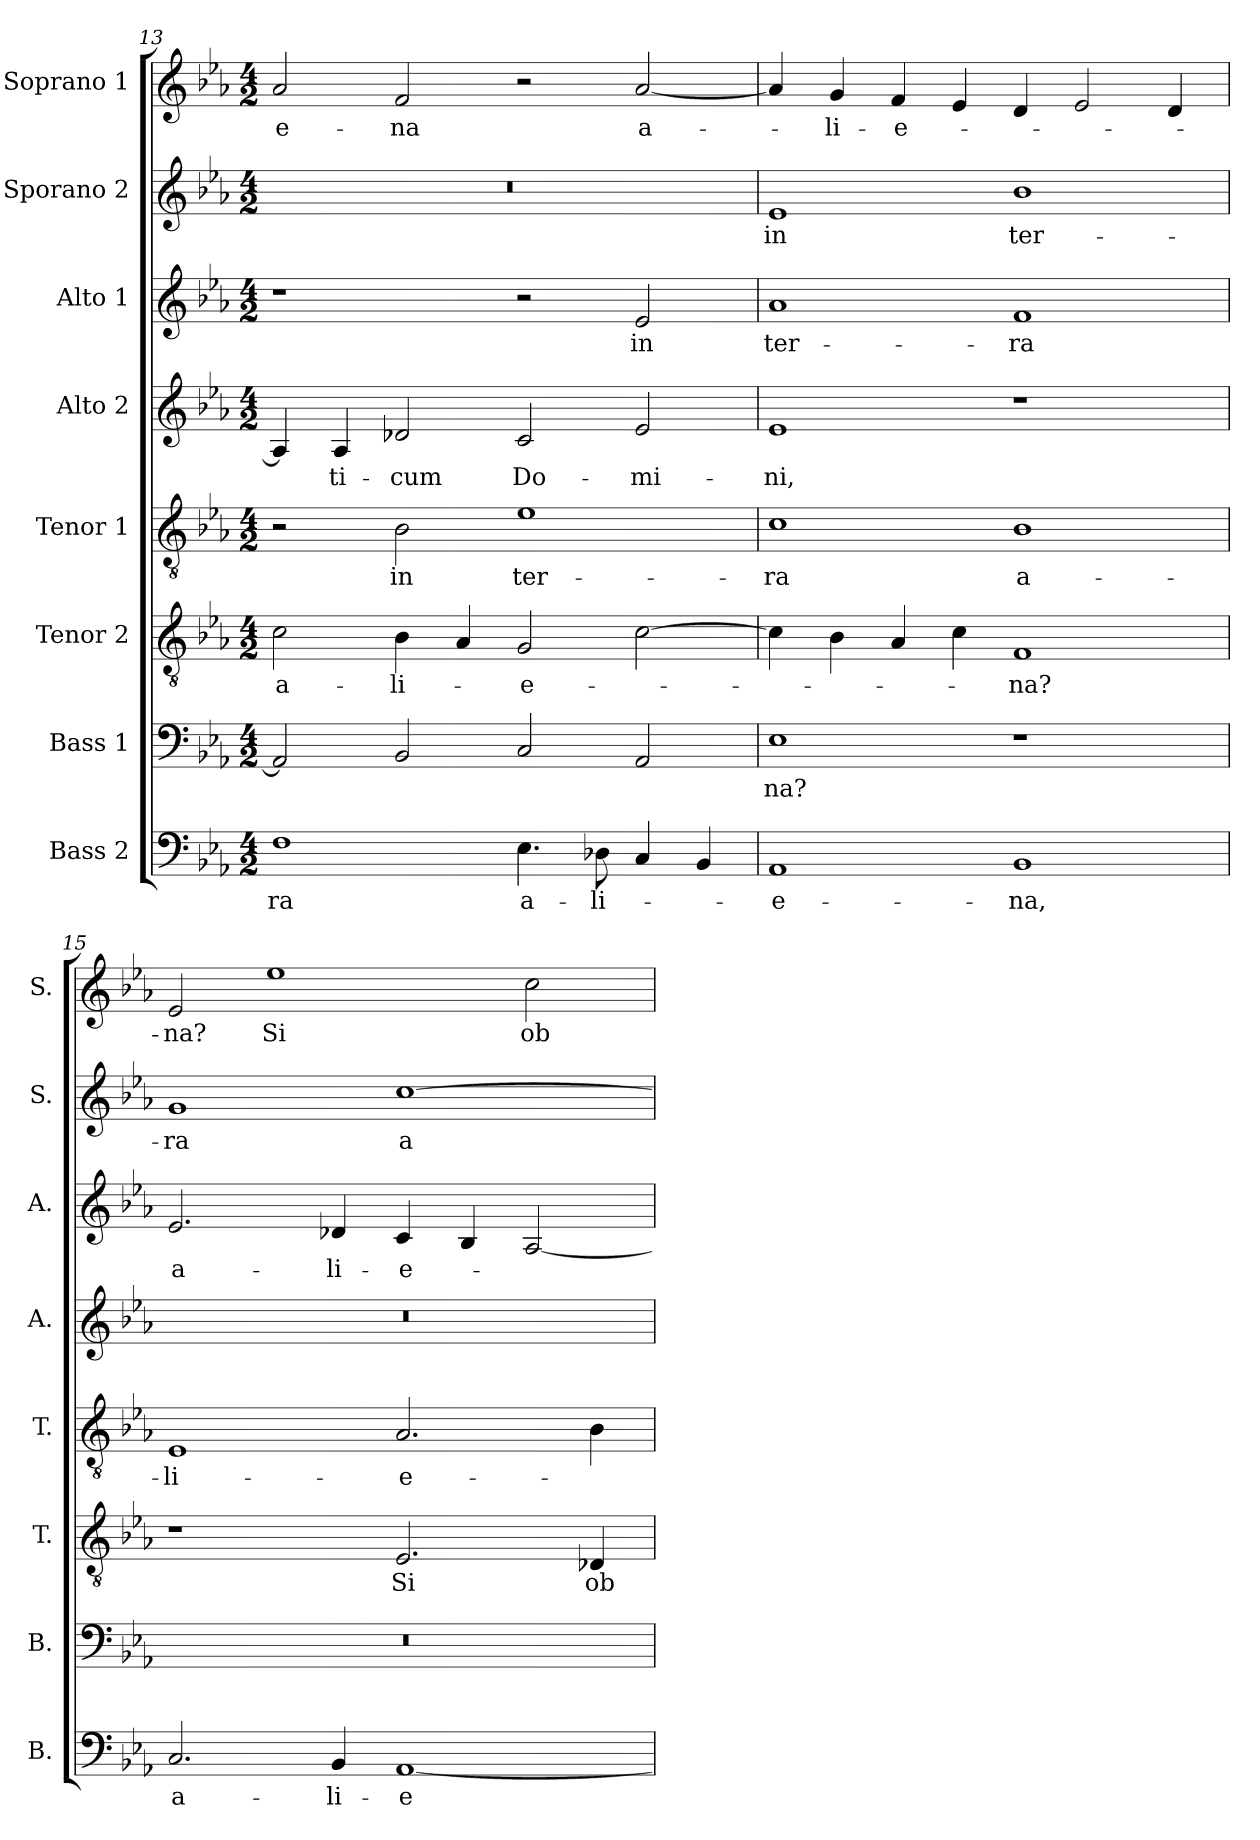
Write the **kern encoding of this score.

**kern	**text	**kern	**text	**kern	**text	**kern	**text	**kern	**text	**kern	**text	**kern	**text	**kern	**text
*part8	*part8	*part7	*part7	*part6	*part6	*part5	*part5	*part4	*part4	*part3	*part3	*part2	*part2	*part1	*part1
*staff8	*staff8	*staff7	*staff7	*staff6	*staff6	*staff5	*staff5	*staff4	*staff4	*staff3	*staff3	*staff2	*staff2	*staff1	*staff1
*I"Bass 2	*	*I"Bass 1	*	*I"Tenor 2	*	*I"Tenor 1	*	*I"Alto 2	*	*I"Alto 1	*	*I"Sporano 2	*	*I"Soprano 1	*
*I'B.	*	*I'B.	*	*I'T.	*	*I'T.	*	*I'A.	*	*I'A.	*	*I'S.	*	*I'S.	*
*clefF4	*	*clefF4	*	*clefGv2	*	*clefGv2	*	*clefG2	*	*clefG2	*	*clefG2	*	*clefG2	*
*	*	*	*	*ITrd7c12	*	*ITrd7c12	*	*	*	*	*	*	*	*	*
*k[b-e-a-]	*	*k[b-e-a-]	*	*k[b-e-a-]	*	*k[b-e-a-]	*	*k[b-e-a-]	*	*k[b-e-a-]	*	*k[b-e-a-]	*	*k[b-e-a-]	*
*E-:	*	*E-:	*	*E-:	*	*E-:	*	*E-:	*	*E-:	*	*E-:	*	*E-:	*
*M4/2	*	*M4/2	*	*M4/2	*	*M4/2	*	*M4/2	*	*M4/2	*	*M4/2	*	*M4/2	*
=13	=13	=13	=13	=13	=13	=13	=13	=13	=13	=13	=13	=13	=13	=13	=13
!	!LO:LY:b:color=#000000	!	!	!	!	!	!	!	!	!	!	!	!	!	!
!	!	!	!	!	!LO:LY:b:color=#000000	!	!	!	!	!	!	!LO:N:vis=1	!	!	!
!	!	!	!	!	!	!	!	!	!	!	!	!	!	!	!LO:LY:b:color=#000000
1Fi	-ra	2AA-i/]	.	2Ci\	a-	2r	.	4A-i/]	.	1r	.	0r	.	2a-i/	-e-
!	!	!	!	!	!	!	!	!	!LO:LY:b:color=#000000	!	!	!	!	!	!
.	.	.	.	.	.	.	.	4A-i/	-ti-	.	.	.	.	.	.
!	!	!	!	!	!LO:LY:b:color=#000000	!	!	!	!	!	!	!	!	!	!
!	!	!	!	!	!	!	!LO:LY:b:color=#000000	!	!	!	!	!	!	!	!
!	!	!	!	!	!	!	!	!	!LO:LY:b:color=#000000	!	!	!	!	!	!
!	!	!	!	!	!	!	!	!	!	!	!	!	!	!	!LO:LY:b:color=#000000
.	.	2BB-i/	.	4BB-i\	-li-	2BB-i\	in	2d-Xi/	-cum	.	.	.	.	2fi/	-na
.	.	.	.	4AA-i/	.	.	.	.	.	.	.	.	.	.	.
!	!LO:LY:b:color=#000000	!	!	!	!	!	!	!	!	!	!	!	!	!	!
!	!	!	!	!	!LO:LY:b:color=#000000	!	!	!	!	!	!	!	!	!	!
!	!	!	!	!	!	!	!LO:LY:b:color=#000000	!	!	!	!	!	!	!	!
!	!	!	!	!	!	!	!	!	!LO:LY:b:color=#000000	!	!	!	!	!	!
4.E-i\	a-	2Ci/	.	2GGi/	-e-	1E-i	ter-	2ci/	Do-	2r	.	.	.	2r	.
!	!LO:LY:b:color=#000000	!	!	!	!	!	!	!	!	!	!	!	!	!	!
8D-Xi\	-li-	.	.	.	.	.	.	.	.	.	.	.	.	.	.
!	!	!	!	!	!	!	!	!	!LO:LY:b:color=#000000	!	!	!	!	!	!
!	!	!	!	!	!	!	!	!	!	!	!LO:LY:b:color=#000000	!	!	!	!
!	!	!	!	!	!	!	!	!	!	!	!	!	!	!	!LO:LY:b:color=#000000
4Ci/	.	2AA-i/	.	[>2Ci\	.	.	.	2e-i/	-mi-	2e-i/	in	.	.	[<2a-i/	a-
4BB-i/	.	.	.	.	.	.	.	.	.	.	.	.	.	.	.
=14	=14	=14	=14	=14	=14	=14	=14	=14	=14	=14	=14	=14	=14	=14	=14
!	!LO:LY:b:color=#000000	!	!	!	!	!	!	!	!	!	!	!	!	!	!
!	!	!	!LO:LY:b:color=#000000	!	!	!	!	!	!	!	!	!	!	!	!
!	!	!	!	!	!	!	!LO:LY:b:color=#000000	!	!	!	!	!	!	!	!
!	!	!	!	!	!	!	!	!	!LO:LY:b:color=#000000	!	!	!	!	!	!
!	!	!	!	!	!	!	!	!	!	!	!LO:LY:b:color=#000000	!	!	!	!
!	!	!	!	!	!	!	!	!	!	!	!	!	!LO:LY:b:color=#000000	!	!
1AA-i	-e-	1E-i	-na?	4Ci\]	.	1Ci	-ra	1e-i	-ni,	1a-i	ter-	1e-i	in	4a-i/]	.
!	!	!	!	!	!	!	!	!	!	!	!	!	!	!	!LO:LY:b:color=#000000
.	.	.	.	4BB-i\	.	.	.	.	.	.	.	.	.	4gi/	-li-
!	!	!	!	!	!	!	!	!	!	!	!	!	!	!	!LO:LY:b:color=#000000
.	.	.	.	4AA-i/	.	.	.	.	.	.	.	.	.	4fi/	-e-
.	.	.	.	4Ci\	.	.	.	.	.	.	.	.	.	4e-i/	.
!	!LO:LY:b:color=#000000	!	!	!	!	!	!	!	!	!	!	!	!	!	!
!	!	!	!	!	!LO:LY:b:color=#000000	!	!	!	!	!	!	!	!	!	!
!	!	!	!	!	!	!	!LO:LY:b:color=#000000	!	!	!	!	!	!	!	!
!	!	!	!	!	!	!	!	!	!	!	!LO:LY:b:color=#000000	!	!	!	!
!	!	!	!	!	!	!	!	!	!	!	!	!	!LO:LY:b:color=#000000	!	!
1BB-i	-na,	1r	.	1FFi	-na?	1BB-i	a-	1r	.	1fi	-ra	1b-i	ter-	4di/	.
.	.	.	.	.	.	.	.	.	.	.	.	.	.	2e-i/	.
.	.	.	.	.	.	.	.	.	.	.	.	.	.	4di/	.
!!LO:PB:g=z
=15	=15	=15	=15	=15	=15	=15	=15	=15	=15	=15	=15	=15	=15	=15	=15
!	!LO:LY:b:color=#000000	!LO:N:vis=1	!	!	!	!	!	!	!	!	!	!	!	!	!
!	!	!	!	!	!	!	!LO:LY:b:color=#000000	!LO:N:vis=1	!	!	!	!	!	!	!
!	!	!	!	!	!	!	!	!	!	!	!LO:LY:b:color=#000000	!	!	!	!
!	!	!	!	!	!	!	!	!	!	!	!	!	!LO:LY:b:color=#000000	!	!
!	!	!	!	!	!	!	!	!	!	!	!	!	!	!	!LO:LY:b:color=#000000
2.Ci/	a-	0r	.	1r	.	1EE-i	-li-	0r	.	2.e-i/	a-	1gi	-ra	2e-i/	-na?
!	!	!	!	!	!	!	!	!	!	!	!	!	!	!	!LO:LY:b:color=#000000
.	.	.	.	.	.	.	.	.	.	.	.	.	.	1ee-i	Si
!	!LO:LY:b:color=#000000	!	!	!	!	!	!	!	!	!	!	!	!	!	!
!	!	!	!	!	!	!	!	!	!	!	!LO:LY:b:color=#000000	!	!	!	!
4BB-i/	-li-	.	.	.	.	.	.	.	.	4d-Xi/	-li-	.	.	.	.
!	!LO:LY:b:color=#000000	!	!	!	!	!	!	!	!	!	!	!	!	!	!
!	!	!	!	!	!LO:LY:b:color=#000000	!	!	!	!	!	!	!	!	!	!
!	!	!	!	!	!	!	!LO:LY:b:color=#000000	!	!	!	!	!	!	!	!
!	!	!	!	!	!	!	!	!	!	!	!LO:LY:b:color=#000000	!	!	!	!
!	!	!	!	!	!	!	!	!	!	!	!	!	!LO:LY:b:color=#000000	!	!
[<1AA-i	-e-	.	.	2.EE-i/	Si	2.AA-i/	-e-	.	.	4ci/	-e-	[>1cci	a-	.	.
.	.	.	.	.	.	.	.	.	.	4B-i/	.	.	.	.	.
!	!	!	!	!	!	!	!	!	!	!	!	!	!	!	!LO:LY:b:color=#000000
.	.	.	.	.	.	.	.	.	.	[<2A-i/	.	.	.	2cci\	ob-
!	!	!	!	!	!LO:LY:b:color=#000000	!	!	!	!	!	!	!	!	!	!
.	.	.	.	4DD-Xi/	ob-	4BB-i\	.	.	.	.	.	.	.	.	.
=	=	=	=	=	=	=	=	=	=	=	=	=	=	=	=
*-	*-	*-	*-	*-	*-	*-	*-	*-	*-	*-	*-	*-	*-	*-	*-
